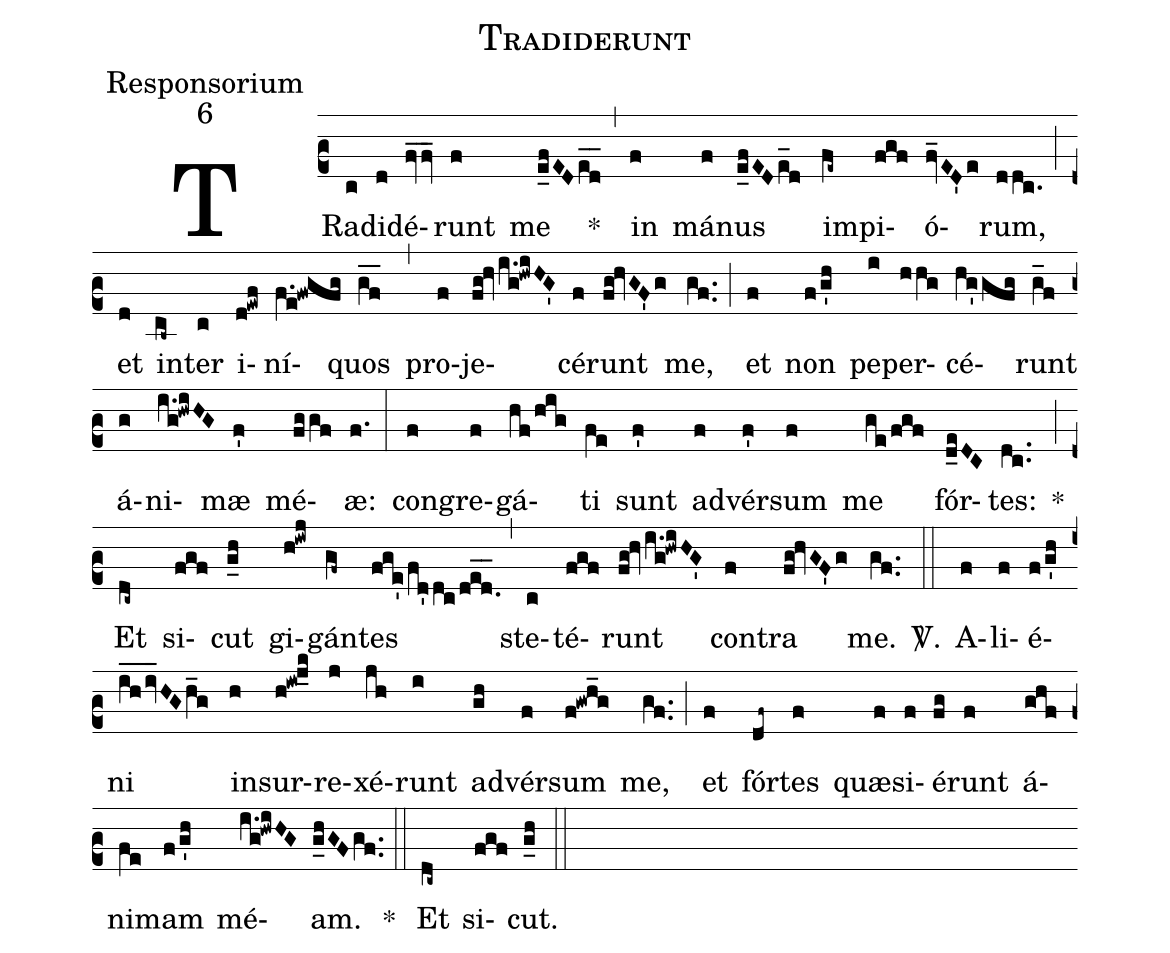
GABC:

name:Tradiderunt;
office-part:Responsorium;
mode:6;
nabc-lines: 1;
%%
(c2) TRa(c)di(d)dé(fv_/fv_)runt(f) me(e_fEDe_d_) *(,) in(f) má(f)nus(e_fEDe_d) im(fe~)pi(fgf)ó(fv_ED'e)rum,(ddc.) (;)
et(d) in(cb~)ter(c) i(d!ewf)ní(f.e!fwgfg)quos(gf__) (,) pro(f)je(fg!hv/i.g!hwiHG')cé(f)runt(fg!hvGF'g) me,(gf..) (;)
et(f) non(f/g'h) pe(i)per(hhg)cé(hg'gfg)runt(g_f) á(g)ni(i.g!hwiHG)mæ(f') mé(fggf)æ:(f.) (:)
con(f)gre(f)gá(hf/hig)ti(fe) sunt(f') ad(f)vér(f')sum(f) me(ge/fgf) fór(d_eDC)tes:(dc..) *(;)

Et(dc~) si(fgf)cut(g_h) gi(h!iwj)gán(gf~)tes(fge'/fd'dc/ded.__) (,)
ste(c)té(fgf)runt(fg!hv/i.g!hwiHG') con(f)tra(fg!hvGF'g) me.(gf..) <sp>V/</sp>.(::)

A(f)li(f)é(f/g'h)ni(ih__/iv_HG/h_g) in(h)sur(h!iw!j_k)re(j)xé(jh)runt(i) ad(gh)vér(f)sum(f!gwh_g) me,(gf..) (;)
et(f) fór(df~)tes(f) quæ(f)si(f)é(fg)runt(f) á(ghf)ni(fe)mam(f/g'h) mé(i.g!hwiHG)am.(g_hGF/gf..) *(::)

Et(dc~) si(fgf)cut.(g_h) (::)
